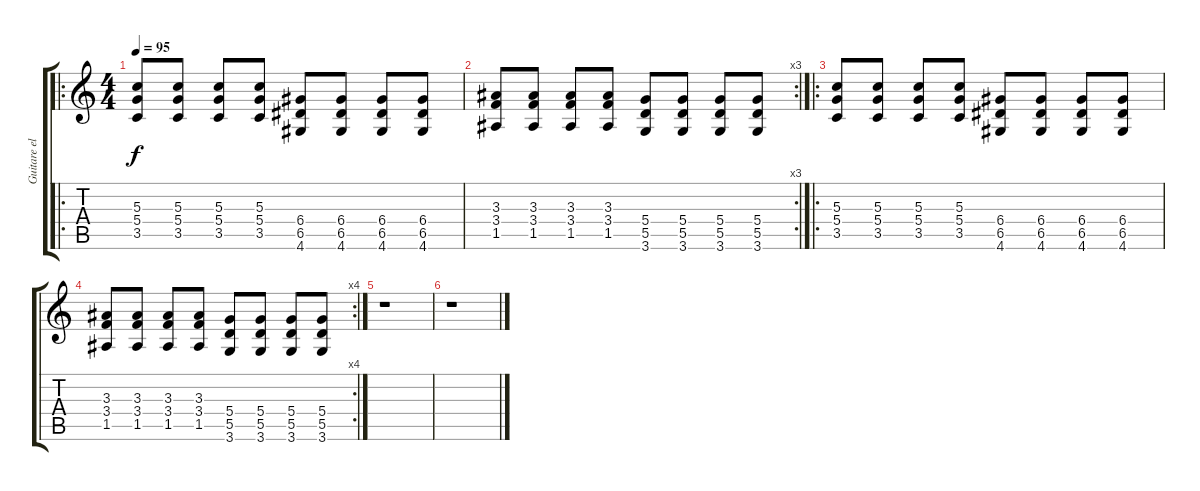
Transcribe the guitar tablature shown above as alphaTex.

\track ("Guitare electrique" "Guitare el") {instrument overdrivenguitar}
\staff {score tabs}
\tuning (E4 B3 G3 D3 A2 E2) {hide}
\ro
\ts (4 4)
\tempo 95
\clef g2
\ks c
(5.3 5.4 3.5).8{dy f} (5.3 5.4 3.5).8 (5.3 5.4 3.5).8 (5.3 5.4 3.5).8 (6.4 6.5 4.6).8 (6.4 6.5 4.6).8 (6.4 6.5 4.6).8 (6.4 6.5 4.6).8 |
\rc 3
(3.3 3.4 1.5).8 (3.3 3.4 1.5).8 (3.3 3.4 1.5).8 (3.3 3.4 1.5).8 (5.4 5.5 3.6).8 (5.4 5.5 3.6).8 (5.4 5.5 3.6).8 (5.4 5.5 3.6).8 |
\ro
(5.3 5.4 3.5).8 (5.3 5.4 3.5).8 (5.3 5.4 3.5).8 (5.3 5.4 3.5).8 (6.4 6.5 4.6).8 (6.4 6.5 4.6).8 (6.4 6.5 4.6).8 (6.4 6.5 4.6).8 |
\rc 4
(3.3 3.4 1.5).8 (3.3 3.4 1.5).8 (3.3 3.4 1.5).8 (3.3 3.4 1.5).8 (5.4 5.5 3.6).8 (5.4 5.5 3.6).8 (5.4 5.5 3.6).8 (5.4 5.5 3.6).8 |
r.1 |
r.1
